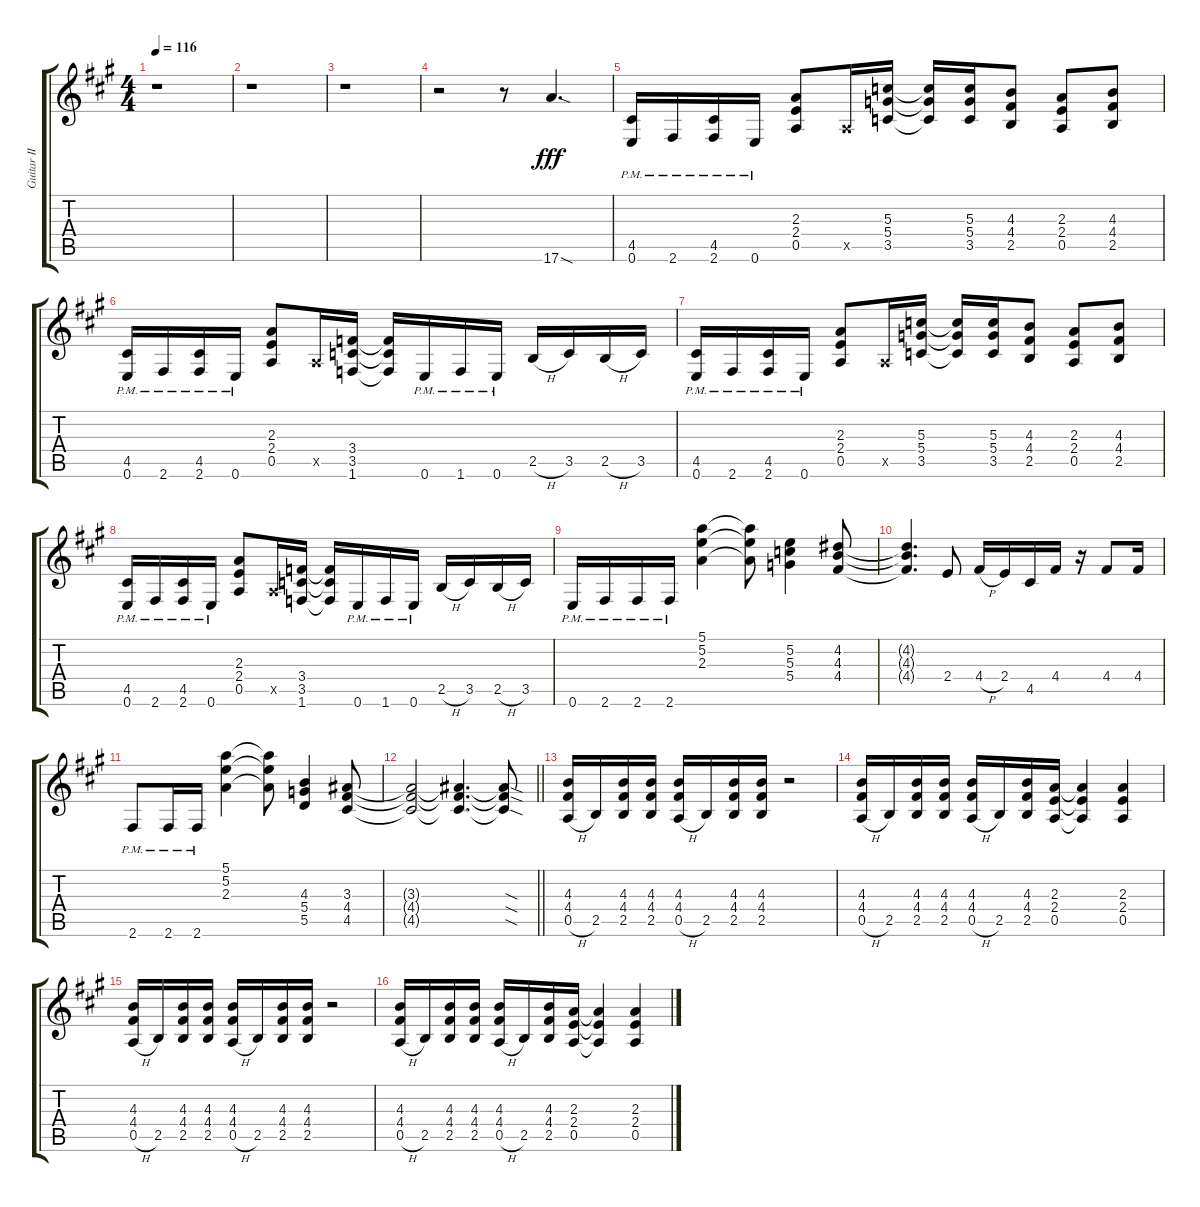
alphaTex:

\track ("Guitar II" "Guitar II") {instrument distortionguitar}
\staff {score tabs}
\tuning (E4 B3 G3 D3 A2 E2) {hide}
\ts (4 4)
\tempo 116
\clef g2
\ks a
r.1{dy fff instrument distortionguitar} |
r.1 |
r.1 |
r.2 r.8 17.6{sod}.4{d} |
(4.5{pm} 0.6{pm}).16 2.6{pm}.16 (4.5{pm} 2.6{pm}).16 0.6{pm}.16 (2.3 2.4 0.5).8 0.5{x}.16 (5.3 5.4 3.5).16 (5.3{t} 5.4{t} 3.5{t}).16 (5.3 5.4 3.5).16 (4.3 4.4 2.5).8 (2.3 2.4 0.5).8 (4.3 4.4 2.5).8 |
(4.5{pm} 0.6{pm}).16 2.6{pm}.16 (4.5{pm} 2.6{pm}).16 0.6{pm}.16 (2.3 2.4 0.5).8 0.5{x}.16 (3.4 3.5 1.6).16 (3.4{t} 3.5{t} 1.6{t}).16 0.6{pm}.16 1.6{pm}.16 0.6{pm}.16 2.5{h}.16 3.5.16 2.5{h}.16 3.5.16 |
(4.5{pm} 0.6{pm}).16 2.6{pm}.16 (4.5{pm} 2.6{pm}).16 0.6{pm}.16 (2.3 2.4 0.5).8 0.5{x}.16 (5.3 5.4 3.5).16 (5.3{t} 5.4{t} 3.5{t}).16 (5.3 5.4 3.5).16 (4.3 4.4 2.5).8 (2.3 2.4 0.5).8 (4.3 4.4 2.5).8 |
(4.5{pm} 0.6{pm}).16 2.6{pm}.16 (4.5{pm} 2.6{pm}).16 0.6{pm}.16 (2.3 2.4 0.5).8 0.5{x}.16 (3.4 3.5 1.6).16 (3.4{t} 3.5{t} 1.6{t}).16 0.6{pm}.16 1.6{pm}.16 0.6{pm}.16 2.5{h}.16 3.5.16 2.5{h}.16 3.5.16 |
0.6{pm}.16 2.6{pm}.16 2.6{pm}.16 2.6{pm}.16 (5.1 5.2 2.3).4 (5.1{t} 5.2{t} 2.3{t}).8 (5.2 5.3 5.4).4 (4.2 4.3 4.4).8 |
(4.2{t} 4.3{t} 4.4{t}).4{d} 2.4.8 4.4{h}.16 2.4.16 4.5.16 4.4.16 r.16 4.4.8 4.4.16 |
2.6{pm}.8 2.6{pm}.16 2.6{pm}.16 (5.1 5.2 2.3).4 (5.1{t} 5.2{t} 2.3{t}).8 (4.3 5.4 5.5).4 (3.3 4.4 4.5).8 |
\barLineRight lightlight
(3.3{t} 4.4{t} 4.5{t}).2 (3.3{t} 4.4{t} 4.5{t}).4{d} (3.3{sod t} 4.4{sod t} 4.5{sod t}).8 |
(4.3 4.4 0.5{h}).16 2.5.16 (4.3 4.4 2.5).16 (4.3 4.4 2.5).16 (4.3 4.4 0.5{h}).16 2.5.16 (4.3 4.4 2.5).16 (4.3 4.4 2.5).16 r.2 |
(4.3 4.4 0.5{h}).16 2.5.16 (4.3 4.4 2.5).16 (4.3 4.4 2.5).16 (4.3 4.4 0.5{h}).16 2.5.16 (4.3 4.4 2.5).16 (2.3 2.4 0.5).16 (2.3{t} 2.4{t} 0.5{t}).4 (2.3 2.4 0.5).4 |
(4.3 4.4 0.5{h}).16 2.5.16 (4.3 4.4 2.5).16 (4.3 4.4 2.5).16 (4.3 4.4 0.5{h}).16 2.5.16 (4.3 4.4 2.5).16 (4.3 4.4 2.5).16 r.2 |
(4.3 4.4 0.5{h}).16 2.5.16 (4.3 4.4 2.5).16 (4.3 4.4 2.5).16 (4.3 4.4 0.5{h}).16 2.5.16 (4.3 4.4 2.5).16 (2.3 2.4 0.5).16 (2.3{t} 2.4{t} 0.5{t}).4 (2.3 2.4 0.5).4
